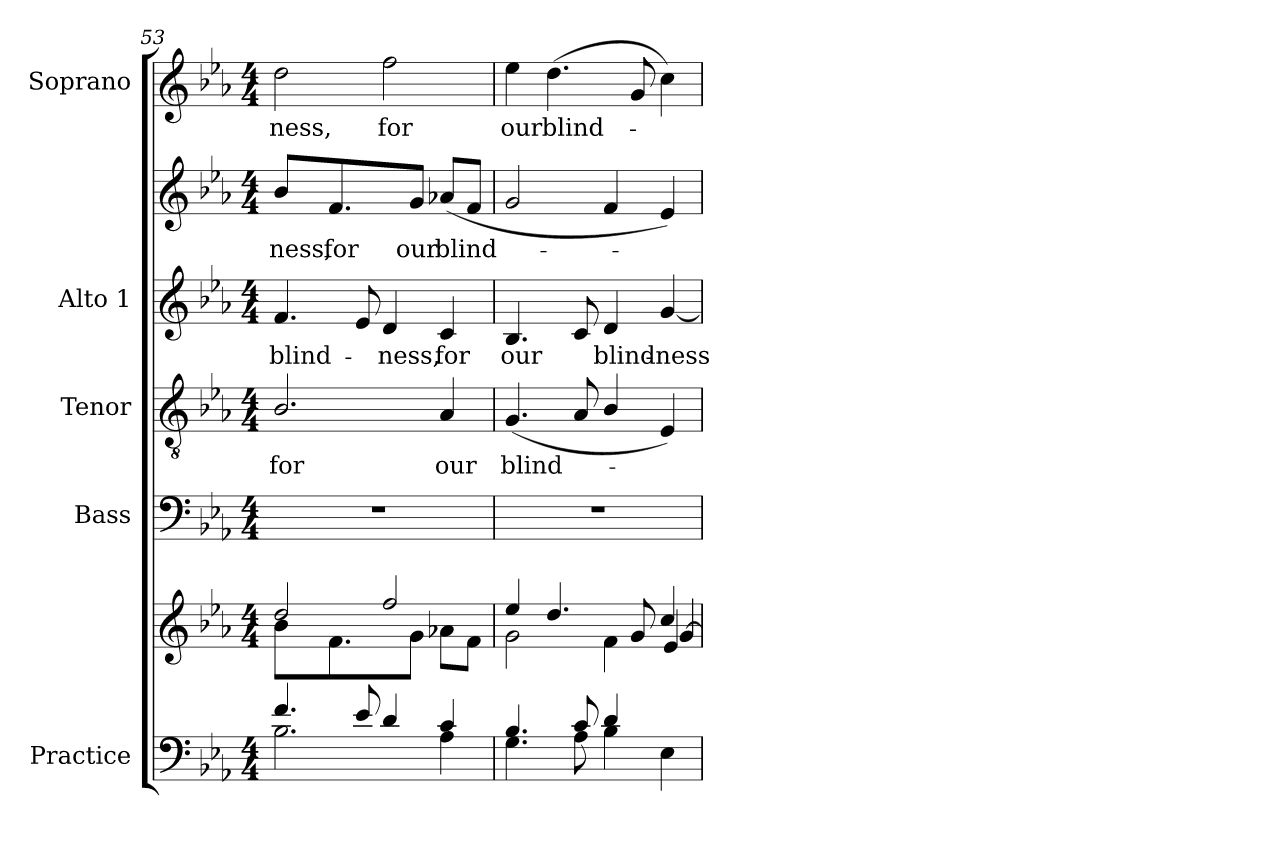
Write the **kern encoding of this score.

**kern	**kern	**kern	**kern	**text	**kern	**text	**kern	**text	**kern	**text
*part5	*part5	*part4	*part3	*part3	*part2	*part2	*part2	*part2	*part1	*part1
*staff7	*staff6	*staff5	*staff4	*staff4	*staff3	*staff3	*staff2	*staff2	*staff1	*staff1
*I"Practice	*	*I"Bass	*I"Tenor	*	*I"Alto 1	*	*	*	*I"Soprano	*
*	*	*I'B	*I'T	*	*I'A	*	*	*	*I'S	*
*clefF4	*clefG2	*clefF4	*clefGv2	*	*clefG2	*	*clefG2	*	*clefG2	*
*k[b-e-a-]	*k[b-e-a-]	*k[b-e-a-]	*k[b-e-a-]	*	*k[b-e-a-]	*	*k[b-e-a-]	*	*k[b-e-a-]	*
*E-:	*E-:	*E-:	*E-:	*	*E-:	*	*E-:	*	*E-:	*
*M4/4	*M4/4	*M4/4	*M4/4	*	*M4/4	*	*M4/4	*	*M4/4	*
=53	=53	=53	=53	=53	=53	=53	=53	=53	=53	=53
*^	*^	*	*	*	*	*	*	*	*	*
*	*^	*	*	*	*	*	*	*	*	*	*	*
!	!	!	!	!	!	!	!LO:LY:b	!	!LO:LY:b	!	!LO:LY:b	!	!LO:LY:b
4.f/	2.B-\	1ryy	2dd/	4b-\	1r	2.B-/	for	4.f	blind-	4b-/	ness,	2dd	-ness,
!	!	!	!	!	!	!	!	!	!	!	!LO:LY:b	!	!
.	.	.	.	4.f\	.	.	.	.	.	4.f	for	.	.
8e-/	.	.	.	.	.	.	.	8e-	.	.	.	.	.
!	!	!	!	!	!	!	!	!	!LO:LY:b	!	!	!	!LO:LY:b
4d/	.	.	2ff/	.	.	.	.	4d	ness,	.	.	2ff	for
!	!	!	!	!	!	!	!	!	!	!	!LO:LY:b	!	!
.	.	.	.	8g\J	.	.	.	.	.	8gJ	our	.	.
!	!	!	!	!	!	!	!LO:LY:b	!	!LO:LY:b	!	!LO:LY:b	!	!
4c	4A-	.	.	8a-X\L	.	4A-	our	4c	for	(<8a-XL	blind-	.	.
.	.	.	.	8f\J	.	.	.	.	.	8fJ	.	.	.
=54	=54	=54	=54	=54	=54	=54	=54	=54	=54	=54	=54	=54	=54
*	*	*	*	*^	*	*	*	*	*	*	*	*	*
!	!	!	!	!	!	!	!	!LO:LY:b	!	!LO:LY:b	!	!	!	!LO:LY:b
4.B-	4.G	1ryy	4ee-/	2g\	2.ryy	1r	(<4.G	blind-	4.B-	our	2g	.	4ee-	our
!	!	!	!	!	!	!	!	!	!	!	!	!	!	!LO:LY:b
.	.	.	4.dd/	.	.	.	.	.	.	.	.	.	(>4.dd	blind-
8c	8A-	.	.	.	.	.	8A-	.	8c	.	.	.	.	.
!	!	!	!	!	!	!	!	!	!	!LO:LY:b	!	!	!	!
4d	4B-\	.	.	4f\	.	.	4B-/	.	4d	blind-	4f	.	.	.
.	.	.	8g/	.	.	.	.	.	.	.	.	.	8g	.
!	!	!	!	!	!	!	!	!	!	!LO:LY:b	!	!	!	!
4ryy	4E-	.	4cc/	4e-/	[4g	.	4E-)	.	[4g	-ness	4e-)	.	4cc)	.
*v	*v	*v	*	*	*	*	*	*	*	*	*	*	*	*
*	*v	*v	*v	*	*	*	*	*	*	*	*	*
=	=	=	=	=	=	=	=	=	=	=
*-	*-	*-	*-	*-	*-	*-	*-	*-	*-	*-
